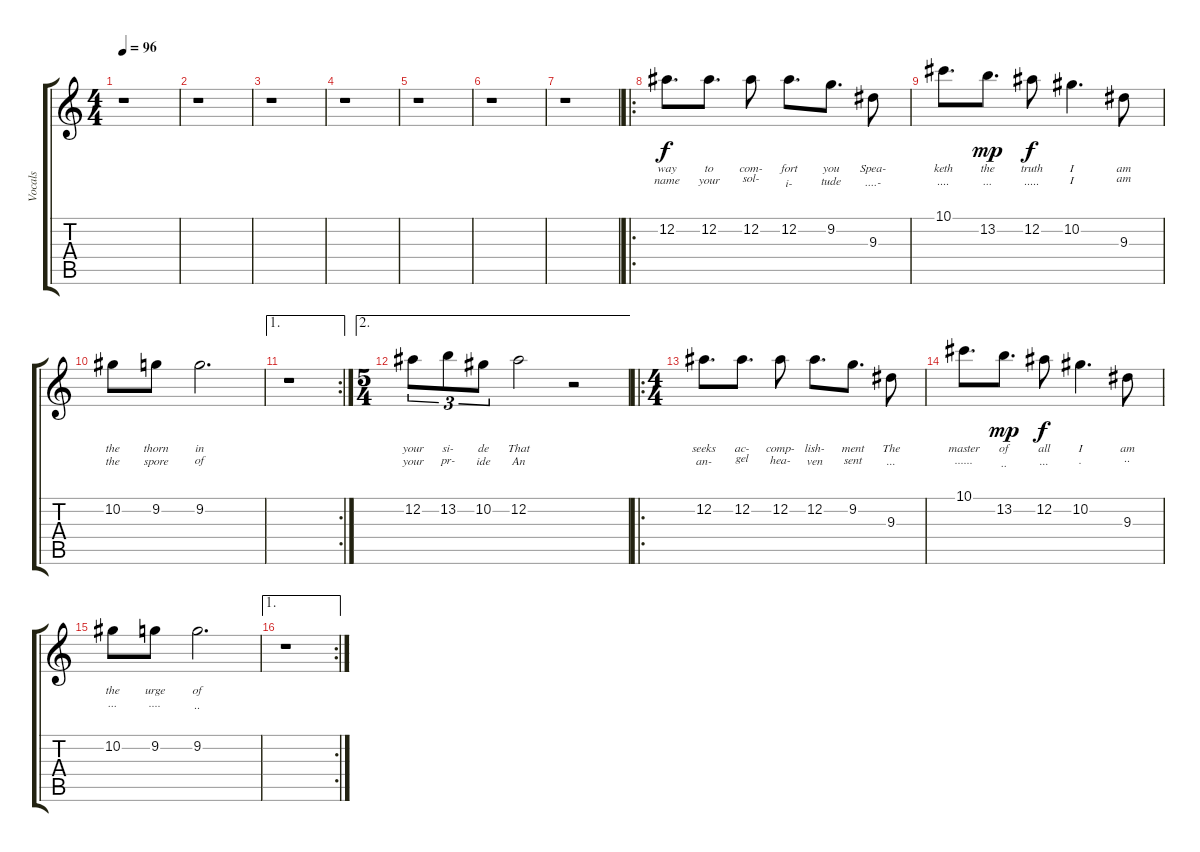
\track ("Vocals" "Vocals") {solo instrument acousticguitarsteel}
\staff {score tabs}
\tuning (Eb4 Bb3 Gb3 Db3 Ab2 Eb2) {hide}
\ts (4 4)
\tempo 96
\clef g2
\ks c
r.1{dy f} |
r.1 |
r.1 |
r.1 |
r.1 |
r.1 |
r.1 |
\ro
12.2.8{d lyrics (0 "way") lyrics (1 "name") lyrics (2 "") lyrics (3 "") lyrics (4 "")} 12.2.8{d lyrics (0 "to") lyrics (1 "your") lyrics (2 "") lyrics (3 "") lyrics (4 "")} 12.2.8{lyrics (0 "com-") lyrics (1 "sol-") lyrics (2 "") lyrics (3 "") lyrics (4 "")} 12.2.8{d lyrics (0 "fort") lyrics (1 "i-") lyrics (2 "") lyrics (3 "") lyrics (4 "")} 9.2.8{d lyrics (0 "you") lyrics (1 "tude") lyrics (2 "") lyrics (3 "") lyrics (4 "")} 9.3.8{lyrics (0 "Spea-") lyrics (1 "....-") lyrics (2 "") lyrics (3 "") lyrics (4 "")} |
10.1.8{d lyrics (0 "keth") lyrics (1 "....") lyrics (2 "") lyrics (3 "") lyrics (4 "")} 13.2.8{d lyrics (0 "the") lyrics (1 "...") lyrics (2 "") lyrics (3 "") lyrics (4 "") dy mp} 12.2.8{lyrics (0 "truth") lyrics (1 ".....") lyrics (2 "") lyrics (3 "") lyrics (4 "") dy f} 10.2.4{d lyrics (0 "I") lyrics (1 "I") lyrics (2 "") lyrics (3 "") lyrics (4 "")} 9.3.8{lyrics (0 "am") lyrics (1 "am") lyrics (2 "") lyrics (3 "") lyrics (4 "")} |
10.2.8{lyrics (0 "the") lyrics (1 "the") lyrics (2 "") lyrics (3 "") lyrics (4 "")} 9.2.8{lyrics (0 "thorn") lyrics (1 "spore") lyrics (2 "") lyrics (3 "") lyrics (4 "")} 9.2.2{d lyrics (0 "in") lyrics (1 "of") lyrics (2 "") lyrics (3 "") lyrics (4 "")} |
\ae 1
\rc 2
r.1 |
\ae 2
\ts (5 4)
12.2.8{tu (3 2) lyrics (0 "your") lyrics (1 "your") lyrics (2 "") lyrics (3 "") lyrics (4 "")} 13.2.8{tu (3 2) lyrics (0 "si-") lyrics (1 "pr-") lyrics (2 "") lyrics (3 "") lyrics (4 "")} 10.2.8{tu (3 2) lyrics (0 "de") lyrics (1 "ide") lyrics (2 "") lyrics (3 "") lyrics (4 "")} 12.2.2{lyrics (0 "That") lyrics (1 "An") lyrics (2 "") lyrics (3 "") lyrics (4 "")} r.2 |
\ro
\ts (4 4)
12.2.8{d lyrics (0 "seeks") lyrics (1 "an-") lyrics (2 "") lyrics (3 "") lyrics (4 "")} 12.2.8{d lyrics (0 "ac-") lyrics (1 "gel") lyrics (2 "") lyrics (3 "") lyrics (4 "")} 12.2.8{lyrics (0 "comp-") lyrics (1 "hea-") lyrics (2 "") lyrics (3 "") lyrics (4 "")} 12.2.8{d lyrics (0 "lish-") lyrics (1 "ven") lyrics (2 "") lyrics (3 "") lyrics (4 "")} 9.2.8{d lyrics (0 "ment") lyrics (1 "sent") lyrics (2 "") lyrics (3 "") lyrics (4 "")} 9.3.8{lyrics (0 "The") lyrics (1 "...") lyrics (2 "") lyrics (3 "") lyrics (4 "")} |
10.1.8{d lyrics (0 "master") lyrics (1 "......") lyrics (2 "") lyrics (3 "") lyrics (4 "")} 13.2.8{d lyrics (0 "of") lyrics (1 "..") lyrics (2 "") lyrics (3 "") lyrics (4 "") dy mp} 12.2.8{lyrics (0 "all") lyrics (1 "...") lyrics (2 "") lyrics (3 "") lyrics (4 "") dy f} 10.2.4{d lyrics (0 "I") lyrics (1 ".") lyrics (2 "") lyrics (3 "") lyrics (4 "")} 9.3.8{lyrics (0 "am") lyrics (1 "..") lyrics (2 "") lyrics (3 "") lyrics (4 "")} |
10.2.8{lyrics (0 "the") lyrics (1 "...") lyrics (2 "") lyrics (3 "") lyrics (4 "")} 9.2.8{lyrics (0 "urge") lyrics (1 "....") lyrics (2 "") lyrics (3 "") lyrics (4 "")} 9.2.2{d lyrics (0 "of") lyrics (1 "..") lyrics (2 "") lyrics (3 "") lyrics (4 "")} |
\ae 1
\rc 2
r.1
